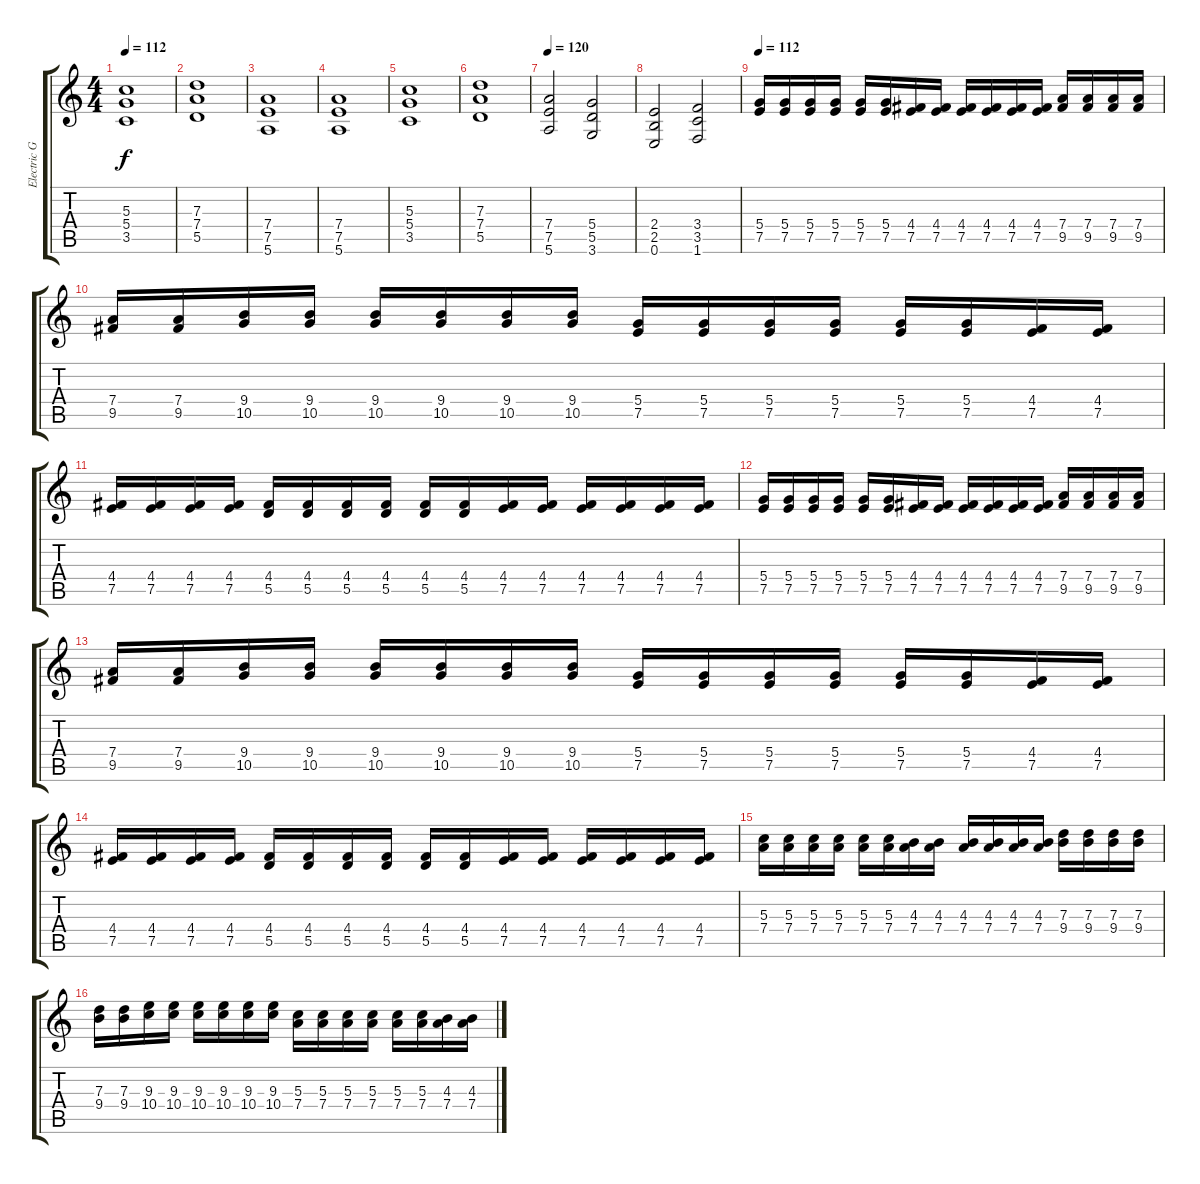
\track ("Electric G." "Electric G") {instrument distortionguitar}
\staff {score tabs}
\tuning (E4 B3 G3 D3 A2 E2) {hide}
\ts (4 4)
\tempo 112
\clef g2
\ks c
(5.3 5.4 3.5).1{dy f} |
(7.3 7.4 5.5).1 |
(7.4 7.5 5.6).1 |
(7.4 7.5 5.6).1 |
(5.3 5.4 3.5).1 |
(7.3 7.4 5.5).1 |
\tempo 120
(7.4 7.5 5.6).2 (5.4 5.5 3.6).2 |
(2.4 2.5 0.6).2 (3.4 3.5 1.6).2 |
\tempo 112
(5.4 7.5).16 (5.4 7.5).16 (5.4 7.5).16 (5.4 7.5).16 (5.4 7.5).16 (5.4 7.5).16 (4.4 7.5).16 (4.4 7.5).16 (4.4 7.5).16 (4.4 7.5).16 (4.4 7.5).16 (4.4 7.5).16 (7.4 9.5).16 (7.4 9.5).16 (7.4 9.5).16 (7.4 9.5).16 |
(7.4 9.5).16 (7.4 9.5).16 (9.4 10.5).16 (9.4 10.5).16 (9.4 10.5).16 (9.4 10.5).16 (9.4 10.5).16 (9.4 10.5).16 (5.4 7.5).16 (5.4 7.5).16 (5.4 7.5).16 (5.4 7.5).16 (5.4 7.5).16 (5.4 7.5).16 (4.4 7.5).16 (4.4 7.5).16 |
(4.4 7.5).16 (4.4 7.5).16 (4.4 7.5).16 (4.4 7.5).16 (4.4 5.5).16 (4.4 5.5).16 (4.4 5.5).16 (4.4 5.5).16 (4.4 5.5).16 (4.4 5.5).16 (4.4 7.5).16 (4.4 7.5).16 (4.4 7.5).16 (4.4 7.5).16 (4.4 7.5).16 (4.4 7.5).16 |
(5.4 7.5).16 (5.4 7.5).16 (5.4 7.5).16 (5.4 7.5).16 (5.4 7.5).16 (5.4 7.5).16 (4.4 7.5).16 (4.4 7.5).16 (4.4 7.5).16 (4.4 7.5).16 (4.4 7.5).16 (4.4 7.5).16 (7.4 9.5).16 (7.4 9.5).16 (7.4 9.5).16 (7.4 9.5).16 |
(7.4 9.5).16 (7.4 9.5).16 (9.4 10.5).16 (9.4 10.5).16 (9.4 10.5).16 (9.4 10.5).16 (9.4 10.5).16 (9.4 10.5).16 (5.4 7.5).16 (5.4 7.5).16 (5.4 7.5).16 (5.4 7.5).16 (5.4 7.5).16 (5.4 7.5).16 (4.4 7.5).16 (4.4 7.5).16 |
(4.4 7.5).16 (4.4 7.5).16 (4.4 7.5).16 (4.4 7.5).16 (4.4 5.5).16 (4.4 5.5).16 (4.4 5.5).16 (4.4 5.5).16 (4.4 5.5).16 (4.4 5.5).16 (4.4 7.5).16 (4.4 7.5).16 (4.4 7.5).16 (4.4 7.5).16 (4.4 7.5).16 (4.4 7.5).16 |
(5.3 7.4).16 (5.3 7.4).16 (5.3 7.4).16 (5.3 7.4).16 (5.3 7.4).16 (5.3 7.4).16 (4.3 7.4).16 (4.3 7.4).16 (4.3 7.4).16 (4.3 7.4).16 (4.3 7.4).16 (4.3 7.4).16 (7.3 9.4).16 (7.3 9.4).16 (7.3 9.4).16 (7.3 9.4).16 |
(7.3 9.4).16 (7.3 9.4).16 (9.3 10.4).16 (9.3 10.4).16 (9.3 10.4).16 (9.3 10.4).16 (9.3 10.4).16 (9.3 10.4).16 (5.3 7.4).16 (5.3 7.4).16 (5.3 7.4).16 (5.3 7.4).16 (5.3 7.4).16 (5.3 7.4).16 (4.3 7.4).16 (4.3 7.4).16
